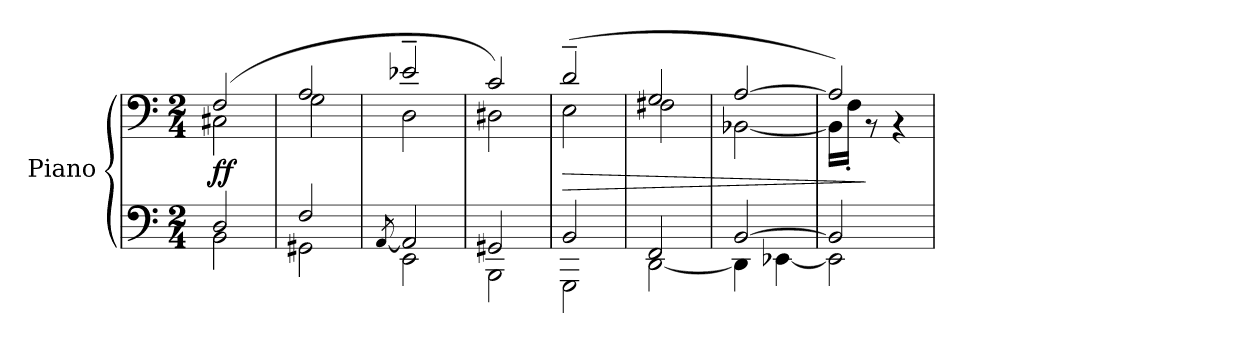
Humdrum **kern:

**kern	**kern	**dynam
*part1	*part1	*part1
*staff2	*staff1	*staff1/2
*I"Piano	*	*
*I'Pno.	*	*
*clefF4	*clefF4	*
*k[]	*k[]	*
*M2/4	*M2/4	*
*MM60	*MM60	*
=1	=1	=1
*^	*^	*
!	!	!	!	!LO:DY:a=2
!	!	!	!	!LO:DY:n=1:a
2D/	2BB\	(>2F/	2C#X\	f f
=2	=2	=2	=2	=2
2F/	2GG#X\	2A/	2G\	.
=3	=3	=3	=3	=3
[8qAA/	.	.	.	.
2AA/]	2EE\	2e-X~/	2D\	.
=4	=4	=4	=4	=4
2GG#X/	2BBB\	2c/)	2D#X\	.
=5	=5	=5	=5	=5
!	!	!	!	!LO:HP:b
2BB/	2GGG\	(>2d~/	2E\	>
=6	=6	=6	=6	=6
2FF/	[2DD\	2G/	2F#X\	.
=7	=7	=7	=7	=7
[2BB/	4DD\]	[2A/	[2BB-X\	.
.	[4EE-X\	.	.	.
=8	=8	=8	=8	=8
2BB/]	2EE-\]	2A/])	16BB-\LL]	.
.	.	.	16F'\JJ	.
.	.	.	8r	]
.	.	.	4r	.
*v	*v	*	*	*
*	*v	*v	*
=	=	=
*-	*-	*-
